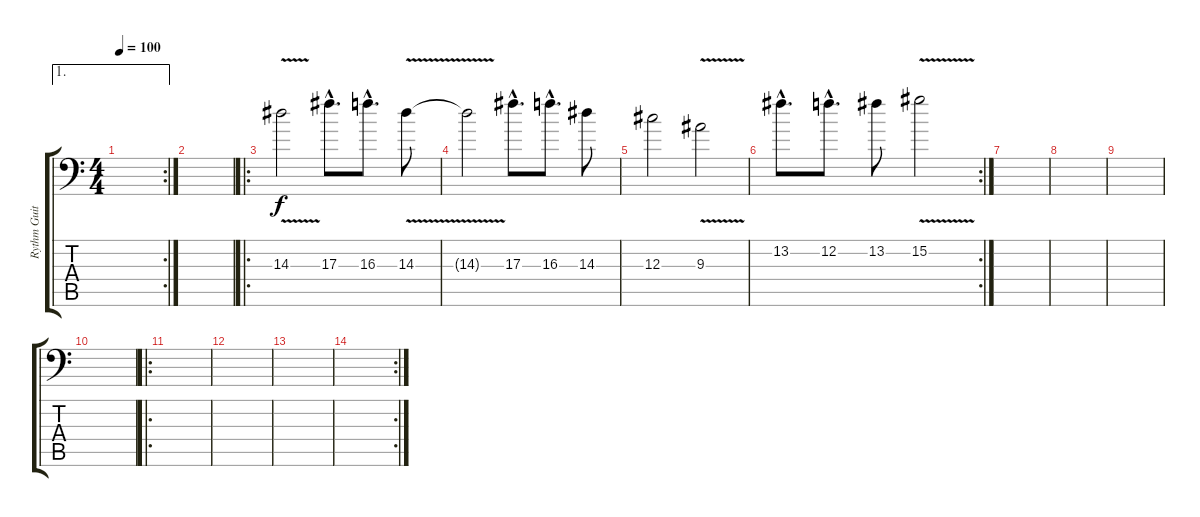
\track ("Rythm Guitar 2" "Rythm Guit") {instrument distortionguitar}
\staff {score tabs}
\tuning (Bb3 F3 Db3 Ab2 Eb2 Bb1) {hide}
\ae 1
\rc 2
\ts (4 4)
\tempo 100
\clef f4
\ks c
|
|
\ro
14.3{v}.2 17.3{hac}.8{d} 16.3{hac}.8{d} 14.3{v}.8 |
14.3{t}.2 17.3{hac}.8{d} 16.3{hac}.8{d} 14.3.8 |
12.3.2 9.3{v}.2 |
\rc 2
13.2{hac}.8{d} 12.2{hac}.8{d} 13.2.8 15.2{v}.2 |
|
|
|
|
\ro
|
|
|
\rc 2
